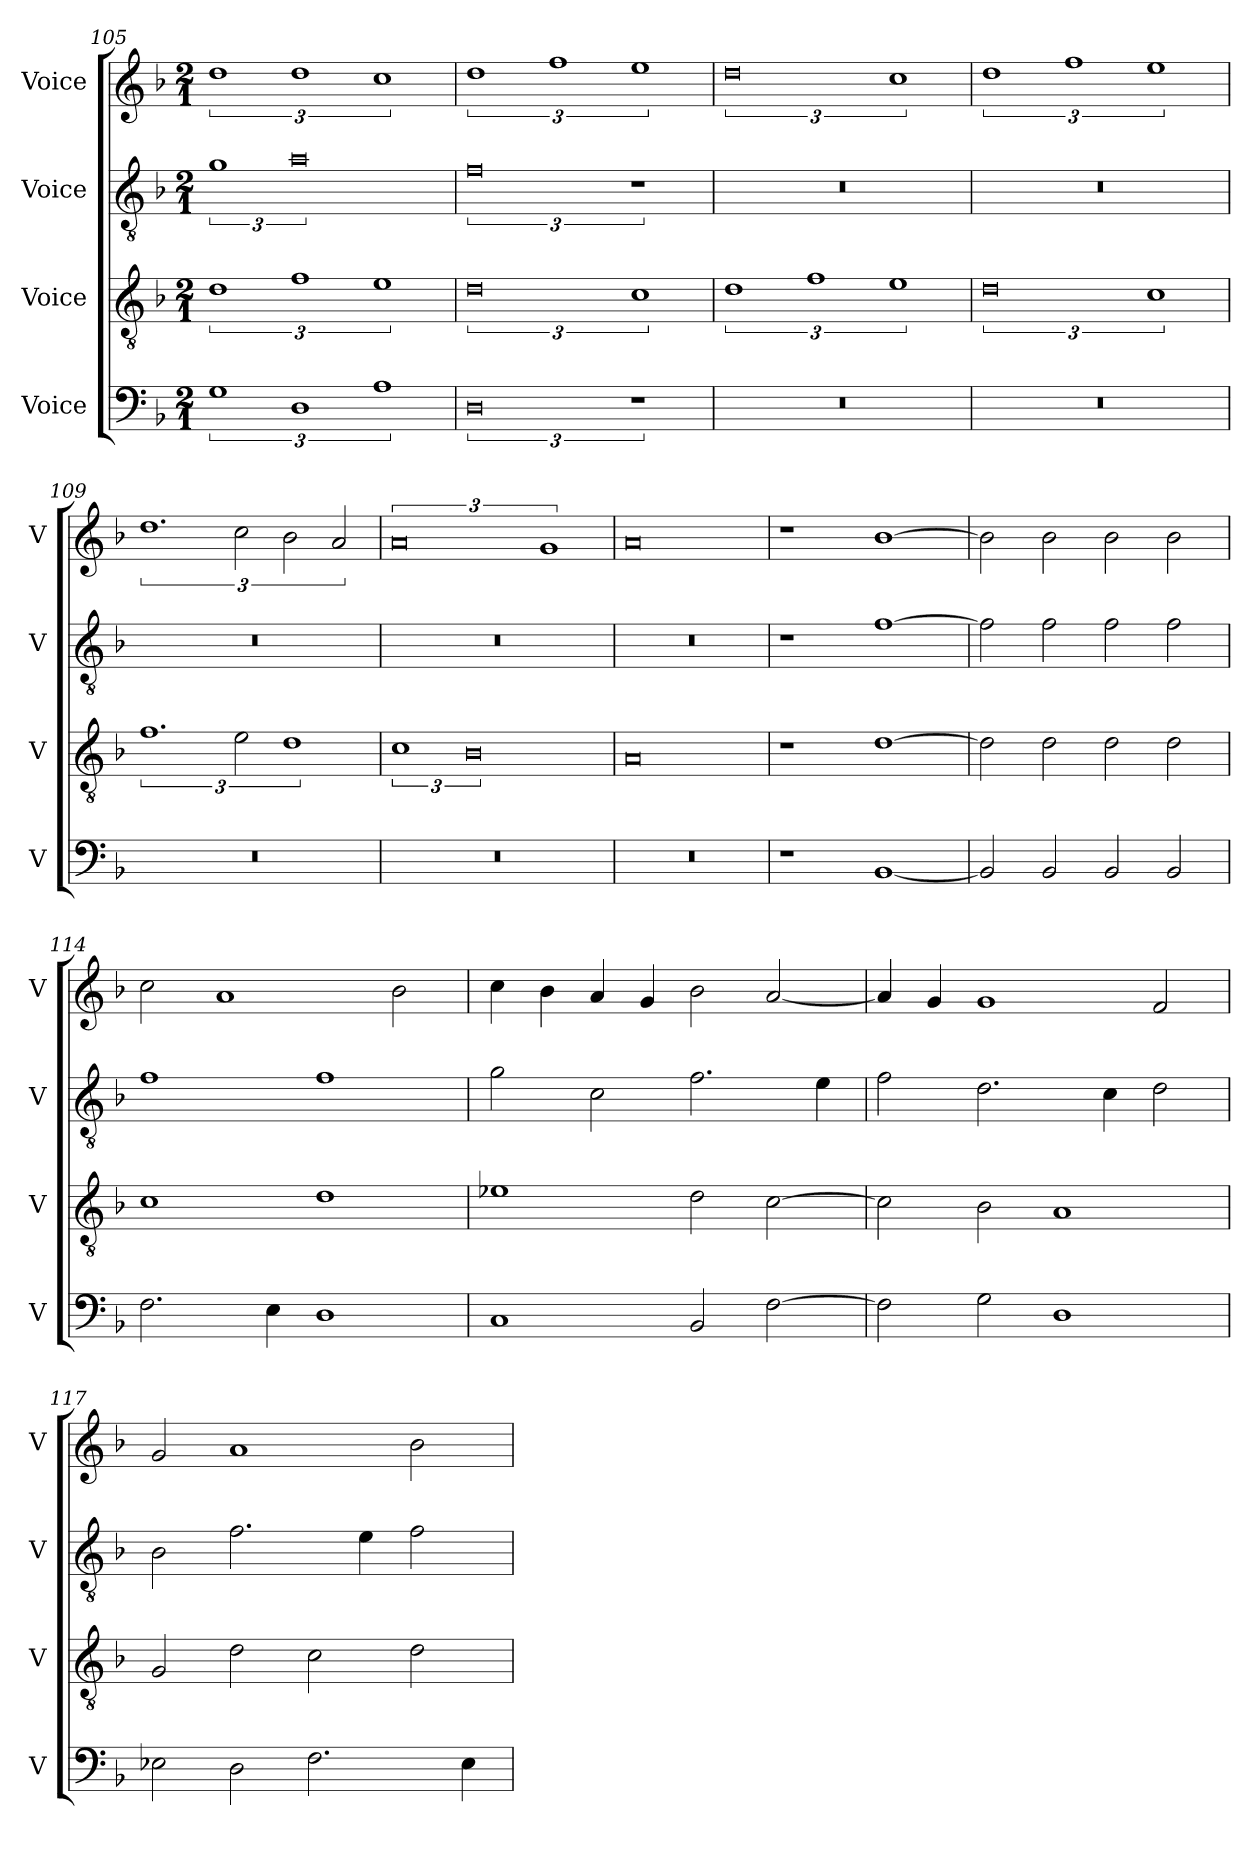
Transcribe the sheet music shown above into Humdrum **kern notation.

**kern	**kern	**kern	**kern
*part4	*part3	*part2	*part1
*staff4	*staff3	*staff2	*staff1
*I"Voice	*I"Voice	*I"Voice	*I"Voice
*I'V	*I'V	*I'V	*I'V
*clefF4	*clefGv2	*clefGv2	*clefG2
*k[b-]	*k[b-]	*k[b-]	*k[b-]
*M2/1	*M2/1	*M2/1	*M2/1
=105	=105	=105	=105
3%2G	3%2d	3%2g	3%2dd
3%2D	3%2f	3%4a	3%2dd
3%2A	3%2e	.	3%2cc
=106	=106	=106	=106
3%4D	3%4d	3%4f	3%2dd
.	.	.	3%2ff
3%2r	3%2c	3%2r	3%2ee
!!LO:LB:g=z
=107	=107	=107	=107
0r	3%2d	0r	3%4dd
.	3%2f	.	.
.	3%2e	.	3%2cc
=108	=108	=108	=108
0r	3%4d	0r	3%2dd
.	.	.	3%2ff
.	3%2c	.	3%2ee
=109	=109	=109	=109
0r	3%2.f	0r	3%2.dd
.	3e\	.	3cc\
.	3%2d	.	3b-\
.	.	.	3a/
=110	=110	=110	=110
0r	3%2c	0r	3%4a
.	3%4B-	.	.
.	.	.	3%2g
=111	=111	=111	=111
0r	0A	0r	0a
=112	=112	=112	=112
1r	1r	1r	1r
[1BB-	[1d	[1f	[1b-
=113	=113	=113	=113
2BB-/]	2d\]	2f\]	2b-\]
2BB-/	2d\	2f\	2b-\
2BB-/	2d\	2f\	2b-\
2BB-/	2d\	2f\	2b-\
=114	=114	=114	=114
2.F\	1c	1f	2cc\
.	.	.	1a
4E\	.	.	.
1D	1d	1f	.
.	.	.	2b-\
!!LO:PB:g=z
=115	=115	=115	=115
1C	1e-X	2g\	4cc\
.	.	.	4b-\
.	.	2c\	4a/
.	.	.	4g/
2BB-/	2d\	2.f\	2b-\
[2F\	[2c\	.	[2a/
.	.	4e\	.
=116	=116	=116	=116
2F\]	2c\]	2f\	4a/]
.	.	.	4g/
2G\	2B-\	2.d\	1g
1D	1A	.	.
.	.	4c\	.
.	.	2d\	2f/
=117	=117	=117	=117
2E-X\	2G/	2B-\	2g/
2D\	2d\	2.f\	1a
2.F\	2c\	.	.
.	.	4e\	.
.	2d\	2f\	2b-\
4E-\	.	.	.
=	=	=	=
*-	*-	*-	*-
